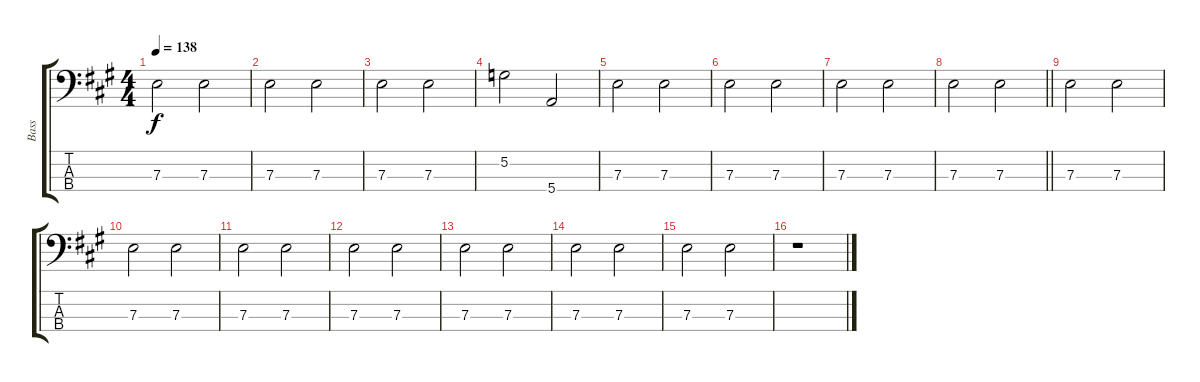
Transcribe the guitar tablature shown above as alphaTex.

\track ("Bass" "Bass") {instrument electricbassfinger}
\staff {score tabs}
\tuning (G2 D2 A1 E1) {hide}
\ts (4 4)
\tempo 138
\clef f4
\ks a
7.3.2{dy f} 7.3.2 |
7.3.2 7.3.2 |
7.3.2 7.3.2 |
5.2.2 5.4.2 |
7.3.2 7.3.2 |
7.3.2 7.3.2 |
7.3.2 7.3.2 |
\barLineRight lightlight
7.3.2 7.3.2 |
7.3.2 7.3.2 |
7.3.2 7.3.2 |
7.3.2 7.3.2 |
7.3.2 7.3.2 |
7.3.2 7.3.2 |
7.3.2 7.3.2 |
7.3.2 7.3.2 |
r.1
